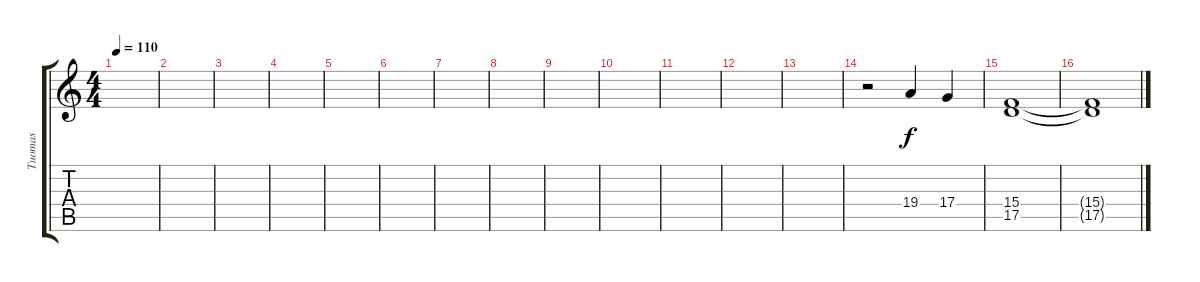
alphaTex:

\track ("Tuomas" "Tuomas") {instrument pad4choir}
\staff {score tabs}
\tuning (E4 B3 G3 D3 A2 E2) {hide}
\ts (4 4)
\tempo 110
\clef g2
\ks c
|
|
|
|
|
|
|
|
|
|
|
|
|
r.2 19.4.4 17.4.4 |
(15.4 17.5).1 |
(15.4{t} 17.5{t}).1
